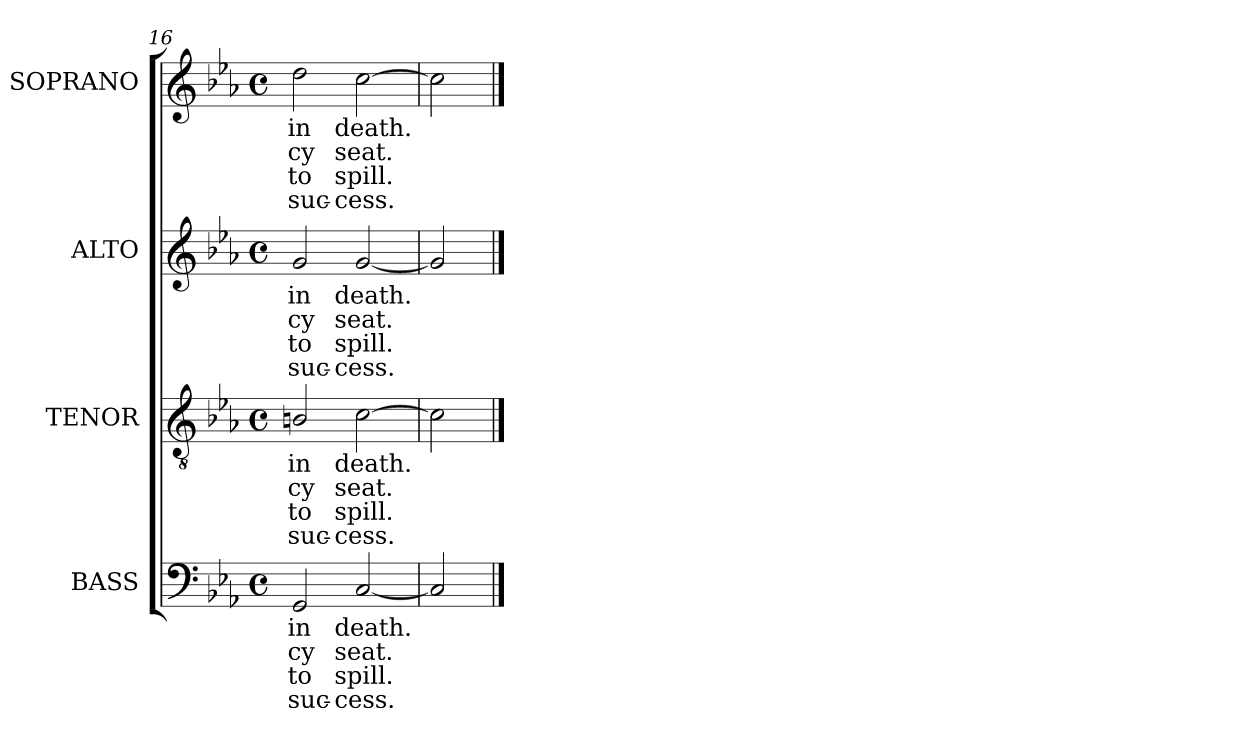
**kern	**text	**text	**text	**text	**kern	**text	**text	**text	**text	**kern	**text	**text	**text	**text	**kern	**text	**text	**text	**text
*part4	*part4	*part4	*part4	*part4	*part3	*part3	*part3	*part3	*part3	*part2	*part2	*part2	*part2	*part2	*part1	*part1	*part1	*part1	*part1
*staff4	*staff4	*staff4	*staff4	*staff4	*staff3	*staff3	*staff3	*staff3	*staff3	*staff2	*staff2	*staff2	*staff2	*staff2	*staff1	*staff1	*staff1	*staff1	*staff1
*I"BASS	*	*	*	*	*I"TENOR	*	*	*	*	*I"ALTO	*	*	*	*	*I"SOPRANO	*	*	*	*
*I'B.	*	*	*	*	*I'T.	*	*	*	*	*I'A.	*	*	*	*	*I'S.	*	*	*	*
*clefF4	*	*	*	*	*clefGv2	*	*	*	*	*clefG2	*	*	*	*	*clefG2	*	*	*	*
*	*	*	*	*	*ITrd7c12	*	*	*	*	*	*	*	*	*	*	*	*	*	*
*k[b-e-a-]	*	*	*	*	*k[b-e-a-]	*	*	*	*	*k[b-e-a-]	*	*	*	*	*k[b-e-a-]	*	*	*	*
*c:	*	*	*	*	*c:	*	*	*	*	*c:	*	*	*	*	*c:	*	*	*	*
*M4/4	*	*	*	*	*M4/4	*	*	*	*	*M4/4	*	*	*	*	*M4/4	*	*	*	*
*met(c)	*	*	*	*	*met(c)	*	*	*	*	*met(c)	*	*	*	*	*met(c)	*	*	*	*
=16	=16	=16	=16	=16	=16	=16	=16	=16	=16	=16	=16	=16	=16	=16	=16	=16	=16	=16	=16
!	!LO:LY:b:color=#000000	!LO:LY:b:color=#000000	!LO:LY:b:color=#000000	!LO:LY:b:color=#000000	!	!	!	!	!	!	!	!	!	!	!	!	!	!	!
!	!	!	!	!	!	!LO:LY:b:color=#000000	!LO:LY:b:color=#000000	!LO:LY:b:color=#000000	!LO:LY:b:color=#000000	!	!	!	!	!	!	!	!	!	!
!	!	!	!	!	!	!	!	!	!	!	!LO:LY:b:color=#000000	!LO:LY:b:color=#000000	!LO:LY:b:color=#000000	!LO:LY:b:color=#000000	!	!	!	!	!
!	!	!	!	!	!	!	!	!	!	!	!	!	!	!	!	!LO:LY:b:color=#000000	!LO:LY:b:color=#000000	!LO:LY:b:color=#000000	!LO:LY:b:color=#000000
2GGi/	in	-cy	to	suc-	2BBni/	in	-cy	to	suc-	2gi/	in	-cy	to	suc-	2ddi\	in	-cy	to	suc-
!	!LO:LY:b:color=#000000	!LO:LY:b:color=#000000	!LO:LY:b:color=#000000	!LO:LY:b:color=#000000	!	!	!	!	!	!	!	!	!	!	!	!	!	!	!
!	!	!	!	!	!	!LO:LY:b:color=#000000	!LO:LY:b:color=#000000	!LO:LY:b:color=#000000	!LO:LY:b:color=#000000	!	!	!	!	!	!	!	!	!	!
!	!	!	!	!	!	!	!	!	!	!	!LO:LY:b:color=#000000	!LO:LY:b:color=#000000	!LO:LY:b:color=#000000	!LO:LY:b:color=#000000	!	!	!	!	!
!	!	!	!	!	!	!	!	!	!	!	!	!	!	!	!	!LO:LY:b:color=#000000	!LO:LY:b:color=#000000	!LO:LY:b:color=#000000	!LO:LY:b:color=#000000
[2Ci/	death.	seat.	-spill.	cess.	[2Ci\	death.	seat.	-spill.	cess.	[2gi/	death.	seat.	-spill.	cess.	[2cci\	death.	seat.	-spill.	cess.
=17	=17	=17	=17	=17	=17	=17	=17	=17	=17	=17	=17	=17	=17	=17	=17	=17	=17	=17	=17
2Ci/]	.	.	.	.	2Ci\]	.	.	.	.	2gi/]	.	.	.	.	2cci\]	.	.	.	.
==	==	==	==	==	==	==	==	==	==	==	==	==	==	==	==	==	==	==	==
*-	*-	*-	*-	*-	*-	*-	*-	*-	*-	*-	*-	*-	*-	*-	*-	*-	*-	*-	*-
